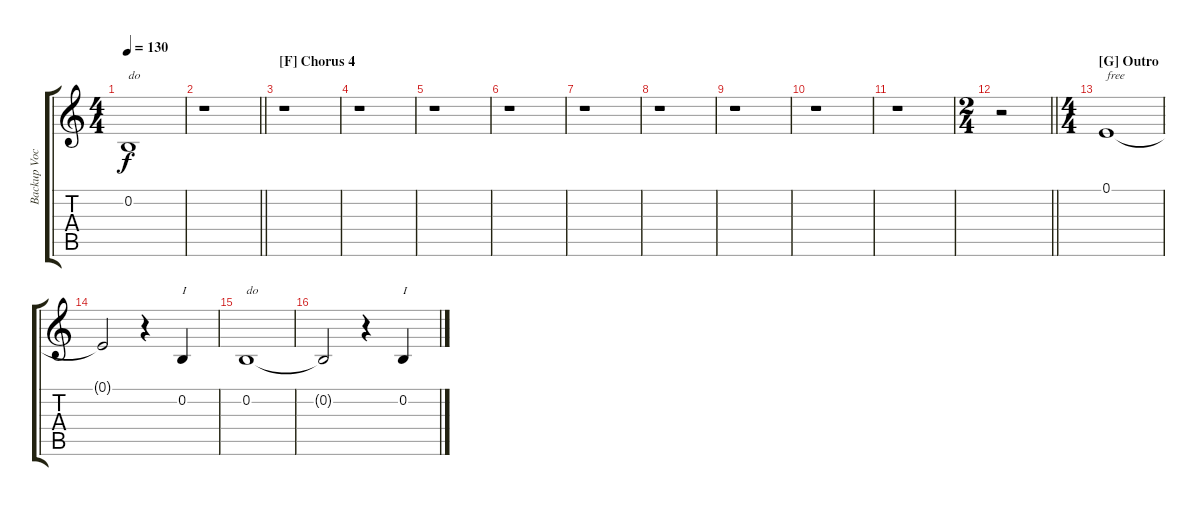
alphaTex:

\track ("Backup Vocals (Left)" "Backup Voc") {instrument cello}
\staff {score tabs}
\tuning (E4 B3 G3 D3 A2 E2) {hide}
\ts (4 4)
\tempo 130
\clef g2
\ks c
0.2.1{txt "do" dy f} |
\barLineRight lightlight
r.1 |
\section ("" "[F] Chorus 4")
r.1 |
r.1 |
r.1 |
r.1 |
r.1 |
r.1 |
r.1 |
r.1 |
r.1 |
\ts (2 4)
\barLineRight lightlight
r.2 |
\ts (4 4)
\section ("" "[G] Outro")
0.1.1{txt "free"} |
0.1{t}.2 r.4 0.2.4{txt "I"} |
0.2.1{txt "do"} |
0.2{t}.2 r.4 0.2.4{txt "I"}
